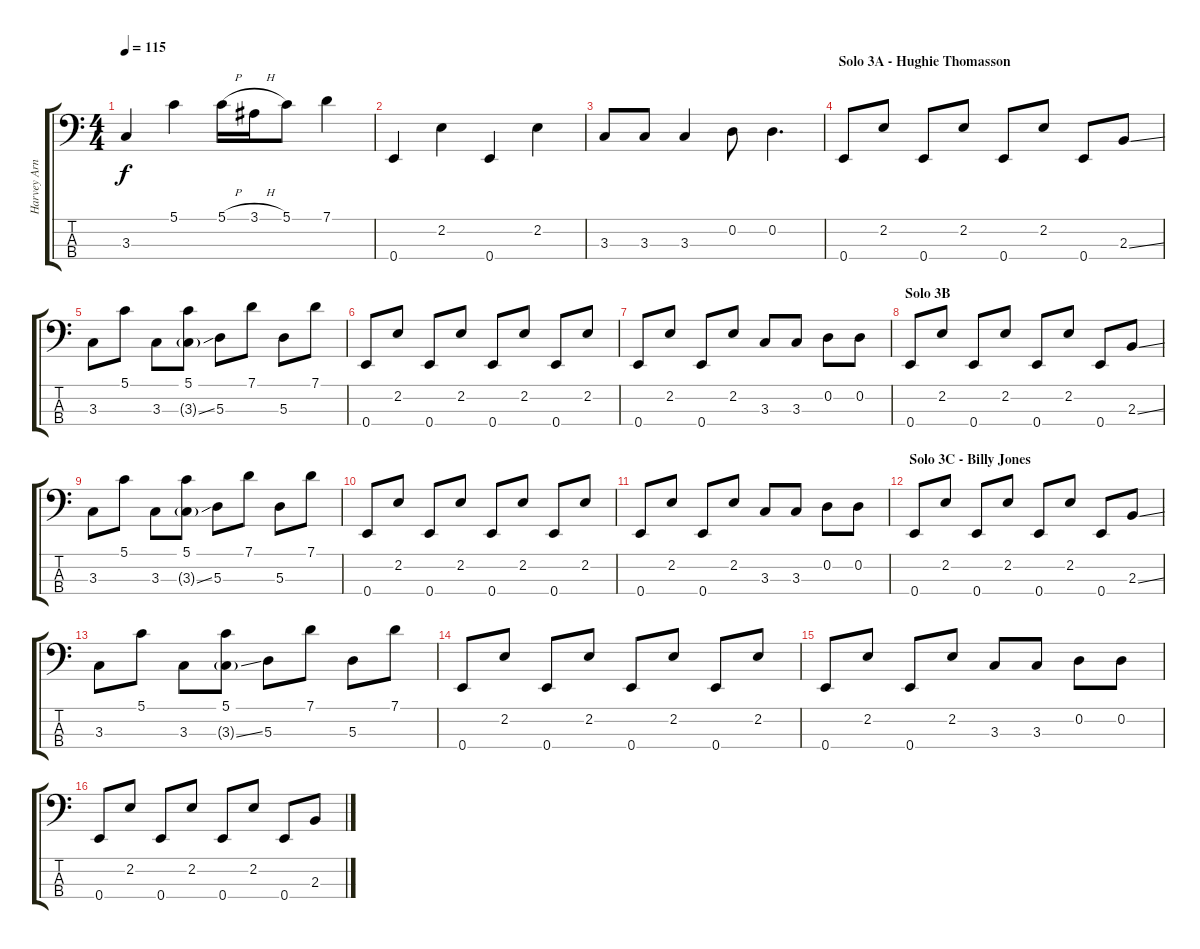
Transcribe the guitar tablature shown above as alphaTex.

\track ("Harvey Arnold - Bass" "Harvey Arn") {instrument electricbassfinger}
\staff {score tabs}
\tuning (G2 D2 A1 E1) {hide}
\ts (4 4)
\tempo 115
\clef f4
\ks c
3.3.4{dy f} 5.1.4 5.1{h}.16 3.1{h}.16 5.1.8 7.1.4 |
0.4.4 2.2.4 0.4.4 2.2.4 |
3.3.8 3.3.8 3.3.4 0.2.8 0.2.4{d} |
\section ("" "Solo 3A - Hughie Thomasson")
0.4.8 2.2.8 0.4.8 2.2.8 0.4.8 2.2.8 0.4.8 2.3{ss}.8 |
3.3.8 5.1.8 3.3.8 (5.1 3.3{ss g}).8 5.3.8 7.1.8 5.3.8 7.1.8 |
0.4.8 2.2.8 0.4.8 2.2.8 0.4.8 2.2.8 0.4.8 2.2.8 |
0.4.8 2.2.8 0.4.8 2.2.8 3.3.8 3.3.8 0.2.8 0.2.8 |
\section ("" "Solo 3B")
0.4.8 2.2.8 0.4.8 2.2.8 0.4.8 2.2.8 0.4.8 2.3{ss}.8 |
3.3.8 5.1.8 3.3.8 (5.1 3.3{ss g}).8 5.3.8 7.1.8 5.3.8 7.1.8 |
0.4.8 2.2.8 0.4.8 2.2.8 0.4.8 2.2.8 0.4.8 2.2.8 |
0.4.8 2.2.8 0.4.8 2.2.8 3.3.8 3.3.8 0.2.8 0.2.8 |
\section ("" "Solo 3C - Billy Jones")
0.4.8 2.2.8 0.4.8 2.2.8 0.4.8 2.2.8 0.4.8 2.3{ss}.8 |
3.3.8 5.1.8 3.3.8 (5.1 3.3{ss g}).8 5.3.8 7.1.8 5.3.8 7.1.8 |
0.4.8 2.2.8 0.4.8 2.2.8 0.4.8 2.2.8 0.4.8 2.2.8 |
0.4.8 2.2.8 0.4.8 2.2.8 3.3.8 3.3.8 0.2.8 0.2.8 |
0.4.8 2.2.8 0.4.8 2.2.8 0.4.8 2.2.8 0.4.8 2.3{ss}.8
